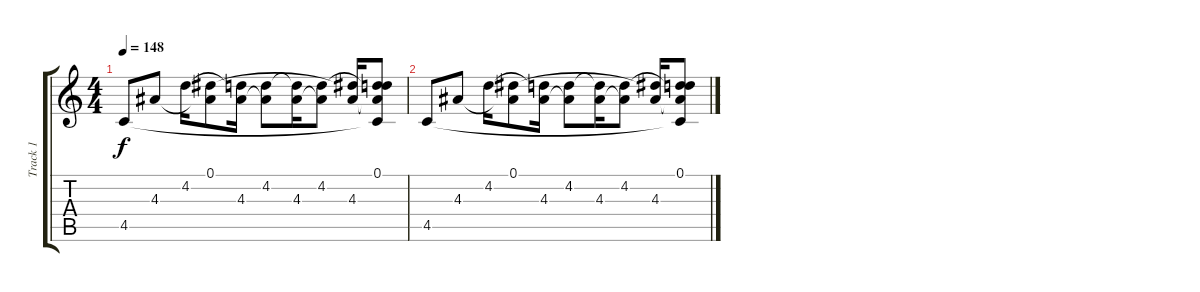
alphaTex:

\track ("Track 1" "Track 1") {instrument acousticguitarsteel}
\staff {score tabs}
\tuning (Eb4 Bb3 Gb3 Db3 Ab2 Eb2) {hide}
\ts (4 4)
\tempo 148
\clef g2
\ks c
4.5.8{dy f} 4.3.8 4.2.16 (0.1 4.3{t}).8 (4.2{t} 4.3).16 (4.2 4.3{t}).8 (4.2{t} 4.3).16 (4.2 4.3{t}).8 (0.1{t} 4.3).16 (0.1 4.2{t} 4.3{t} 4.5{t}).8 |
4.5.8 4.3.8 4.2.16 (0.1 4.3{t}).8 (4.2{t} 4.3).16 (4.2 4.3{t}).8 (4.2{t} 4.3).16 (4.2 4.3{t}).8 (0.1{t} 4.3).16 (0.1 4.2{t} 4.3{t} 4.5{t}).8
